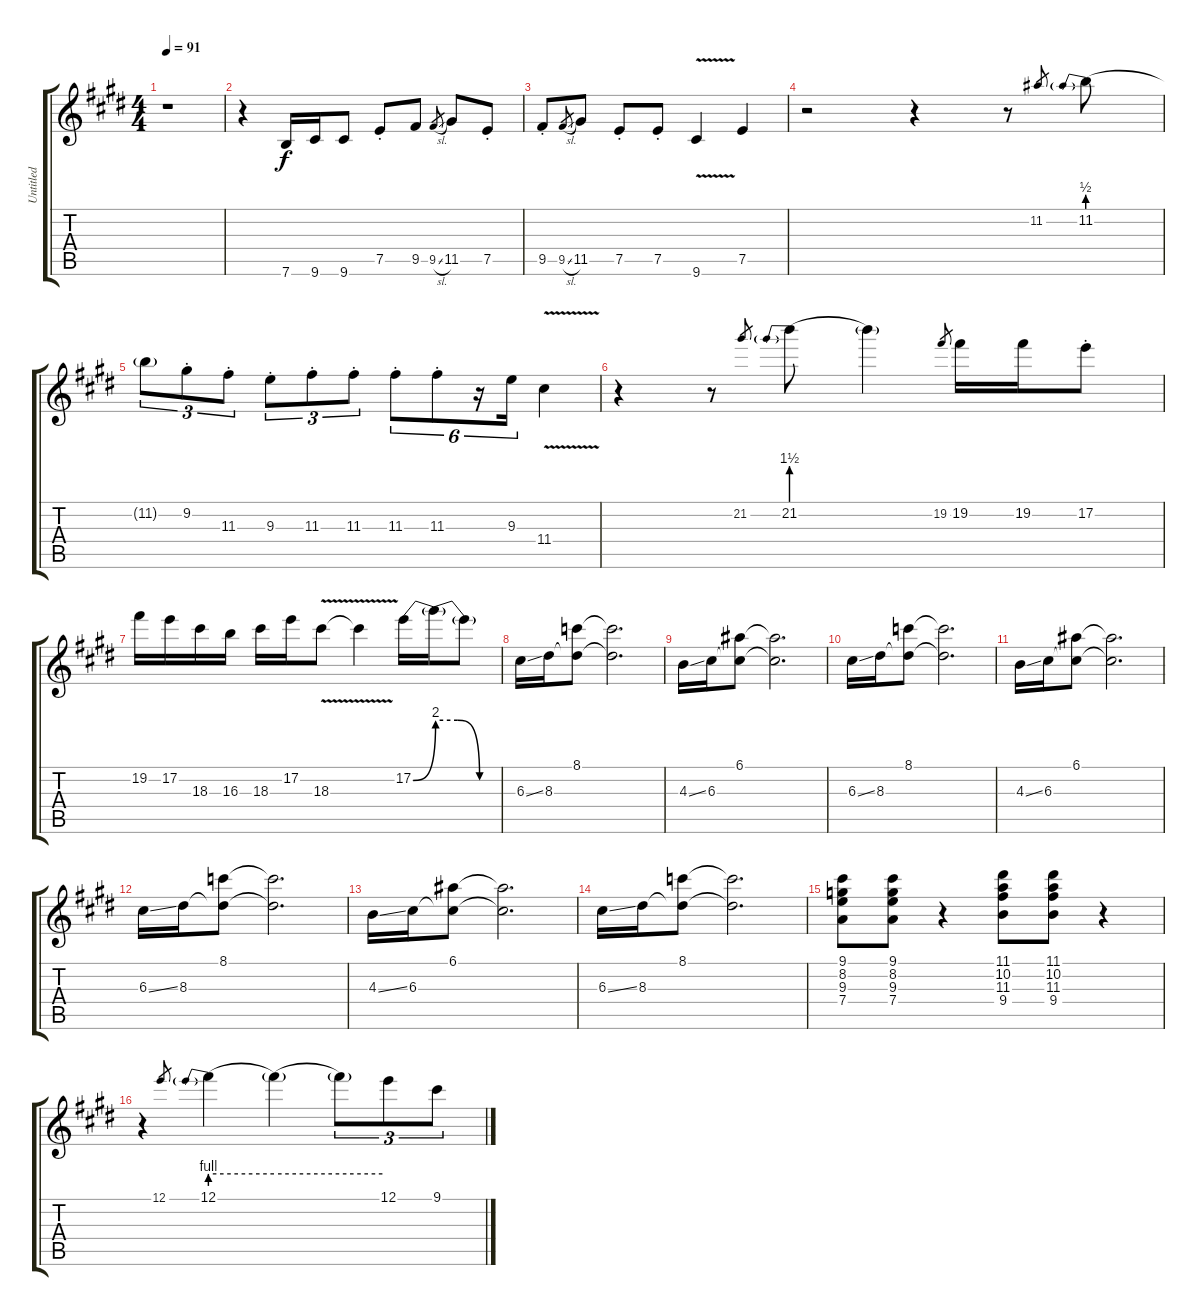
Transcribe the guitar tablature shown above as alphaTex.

\track ("Untitled" "Untitled") {instrument distortionguitar}
\staff {score tabs}
\tuning (E4 B3 G3 D3 A2 E2) {hide}
\ts (4 4)
\tempo 91
\clef g2
\ks e
r.1{dy f} |
r.4 7.6.16 9.6.16 9.6.8 7.5{st}.8 9.5.8 9.5{sl}.8{gr} 11.5.8 7.5{st}.8 |
9.5{st}.8 9.5{sl}.8{gr} 11.5.8 7.5{st}.8 7.5{st}.8 9.6{v}.4 7.5.4 |
r.2 r.4 r.8 11.2.8{gr} 11.2{be (prebend 0 2 60 2)}.8 |
11.2{t}.8{tu (3 2)} 9.2{st}.8{tu (3 2)} 11.3{st}.8{tu (3 2)} 9.3{st}.8{tu (3 2)} 11.3{st}.8{tu (3 2)} 11.3{st}.8{tu (3 2)} 11.3{st}.8{tu (6 4)} 11.3{st}.8{tu (6 4)} r.16{tu (6 4)} 9.3.16{tu (6 4)} 11.4{v}.4 |
r.4 r.8 21.2.8{gr} 21.2{be (prebend 0 6 60 6)}.8 21.2{t}.4 19.2.8{gr} 19.2.16 19.2.16 17.2{st}.8 |
19.2.16 17.2.16 18.3.16 16.3.16 18.3.16 17.2.16 18.3{v}.8 18.3{t}.4 17.2{be (bend 0 0 60 8)}.16 17.2{be (custom 0 8 20 8 40 0 60 0) t}.16 17.2{t}.8 |
6.3{ss}.16 8.3.16 (8.1 8.3{t}).8 (8.1{t} 8.3{t}).2{d} |
4.3{ss}.16 6.3.16 (6.1 6.3{t}).8 (6.1{t} 6.3{t}).2{d} |
6.3{ss}.16 8.3.16 (8.1 8.3{t}).8 (8.1{t} 8.3{t}).2{d} |
4.3{ss}.16 6.3.16 (6.1 6.3{t}).8 (6.1{t} 6.3{t}).2{d} |
6.3{ss}.16 8.3.16 (8.1 8.3{t}).8 (8.1{t} 8.3{t}).2{d} |
4.3{ss}.16 6.3.16 (6.1 6.3{t}).8 (6.1{t} 6.3{t}).2{d} |
6.3{ss}.16 8.3.16 (8.1 8.3{t}).8 (8.1{t} 8.3{t}).2{d} |
(9.1 8.2 9.3 7.4).8 (9.1 8.2 9.3 7.4).8 r.4 (11.1 10.2 11.3 9.4).8 (11.1 10.2 11.3 9.4).8 r.4 |
r.4 12.1.8{gr} 12.1{be (prebend 0 4 60 4)}.4 12.1{be (hold 0 4 60 4) t}.4 12.1{t}.8{tu (3 2)} 12.1.8{tu (3 2)} 9.1.8{tu (3 2)}
